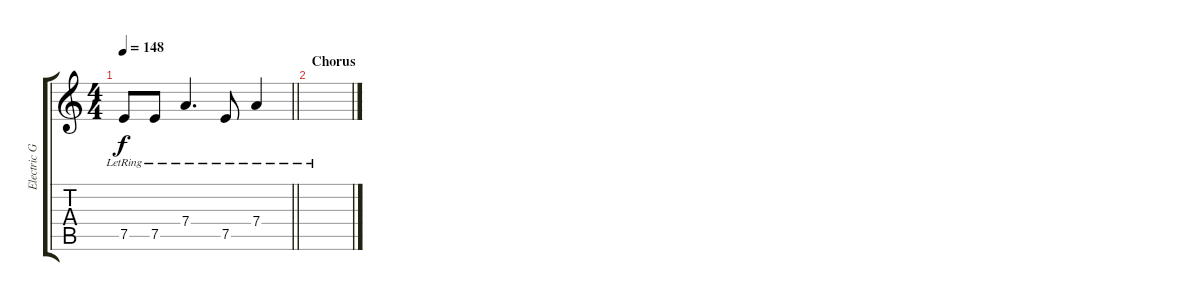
\track ("Electric GuitarTom" "Electric G") {instrument electricguitarclean}
\staff {score tabs}
\tuning (E4 B3 G3 D3 A2 E2) {hide}
\ts (4 4)
\tempo 148
\clef g2
\barLineRight lightlight
\ks c
7.5{lr}.8{dy f} 7.5{lr}.8 7.4{lr}.4{d} 7.5{lr}.8 7.4{lr}.4 |
\section ("" "Chorus")
